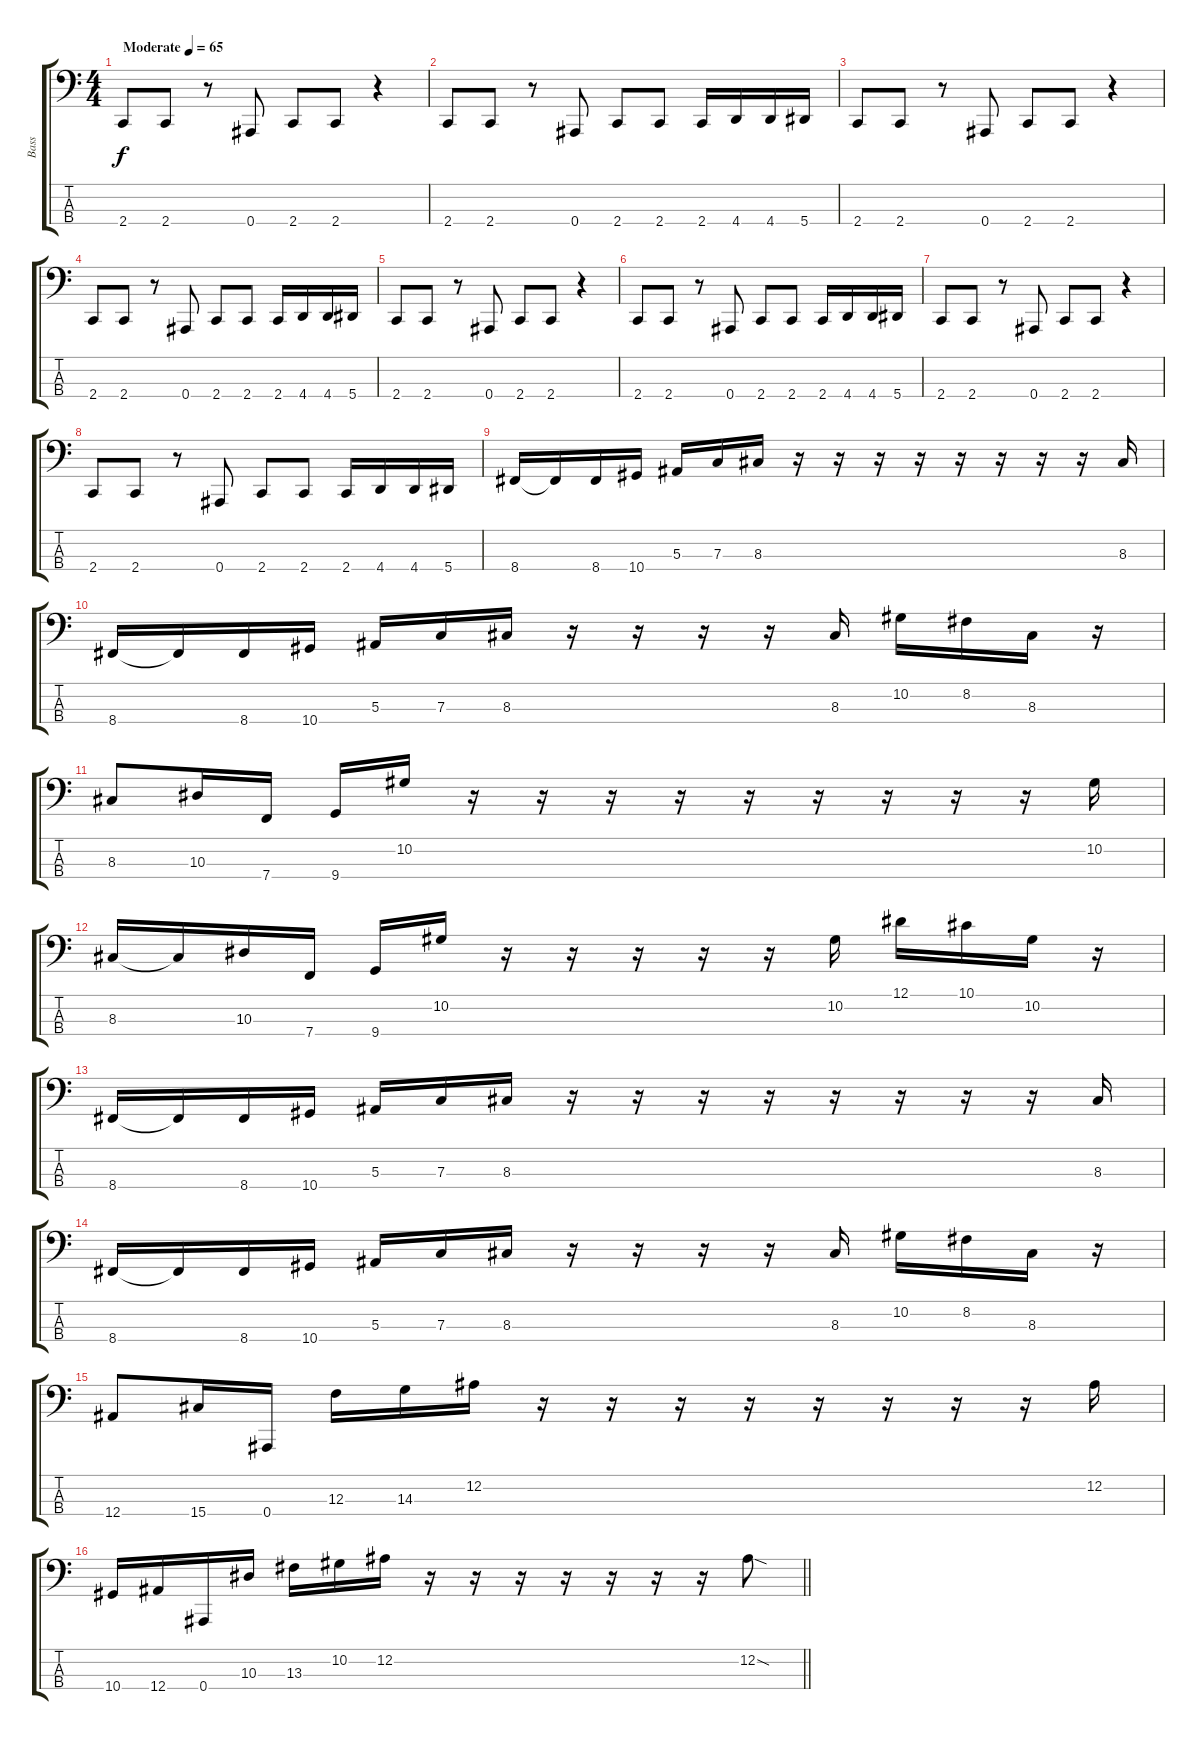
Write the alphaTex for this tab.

\track ("Bass" "Bass") {instrument electricbassfinger}
\staff {score tabs}
\tuning (Eb2 Bb1 F1 Bb0) {hide}
\ts (4 4)
\tempo (65 "Moderate")
\clef f4
\ks c
2.4.8{dy f instrument electricbassfinger} 2.4.8 r.8 0.4.8 2.4.8 2.4.8 r.4 |
2.4.8 2.4.8 r.8 0.4.8 2.4.8 2.4.8 2.4.16 4.4.16 4.4.16 5.4.16 |
2.4.8 2.4.8 r.8 0.4.8 2.4.8 2.4.8 r.4 |
2.4.8 2.4.8 r.8 0.4.8 2.4.8 2.4.8 2.4.16 4.4.16 4.4.16 5.4.16 |
2.4.8 2.4.8 r.8 0.4.8 2.4.8 2.4.8 r.4 |
2.4.8 2.4.8 r.8 0.4.8 2.4.8 2.4.8 2.4.16 4.4.16 4.4.16 5.4.16 |
2.4.8 2.4.8 r.8 0.4.8 2.4.8 2.4.8 r.4 |
2.4.8 2.4.8 r.8 0.4.8 2.4.8 2.4.8 2.4.16 4.4.16 4.4.16 5.4.16 |
8.4.16 8.4{t}.16 8.4.16 10.4.16 5.3.16 7.3.16 8.3.16 r.16 r.16 r.16 r.16 r.16 r.16 r.16 r.16 8.3.16 |
8.4.16 8.4{t}.16 8.4.16 10.4.16 5.3.16 7.3.16 8.3.16 r.16 r.16 r.16 r.16 8.3.16 10.2.16 8.2.16 8.3.16 r.16 |
8.3.8 10.3.16 7.4.16 9.4.16 10.2.16 r.16 r.16 r.16 r.16 r.16 r.16 r.16 r.16 r.16 10.2.16 |
8.3.16 8.3{t}.16 10.3.16 7.4.16 9.4.16 10.2.16 r.16 r.16 r.16 r.16 r.16 10.2.16 12.1.16 10.1.16 10.2.16 r.16 |
8.4.16 8.4{t}.16 8.4.16 10.4.16 5.3.16 7.3.16 8.3.16 r.16 r.16 r.16 r.16 r.16 r.16 r.16 r.16 8.3.16 |
8.4.16 8.4{t}.16 8.4.16 10.4.16 5.3.16 7.3.16 8.3.16 r.16 r.16 r.16 r.16 8.3.16 10.2.16 8.2.16 8.3.16 r.16 |
12.4.8 15.4.16 0.4.16 12.3.16 14.3.16 12.2.16 r.16 r.16 r.16 r.16 r.16 r.16 r.16 r.16 12.2.16 |
\barLineRight lightlight
10.4.16 12.4.16 0.4.16 10.3.16 13.3.16 10.2.16 12.2.16 r.16 r.16 r.16 r.16 r.16 r.16 r.16 12.2{sod}.8
